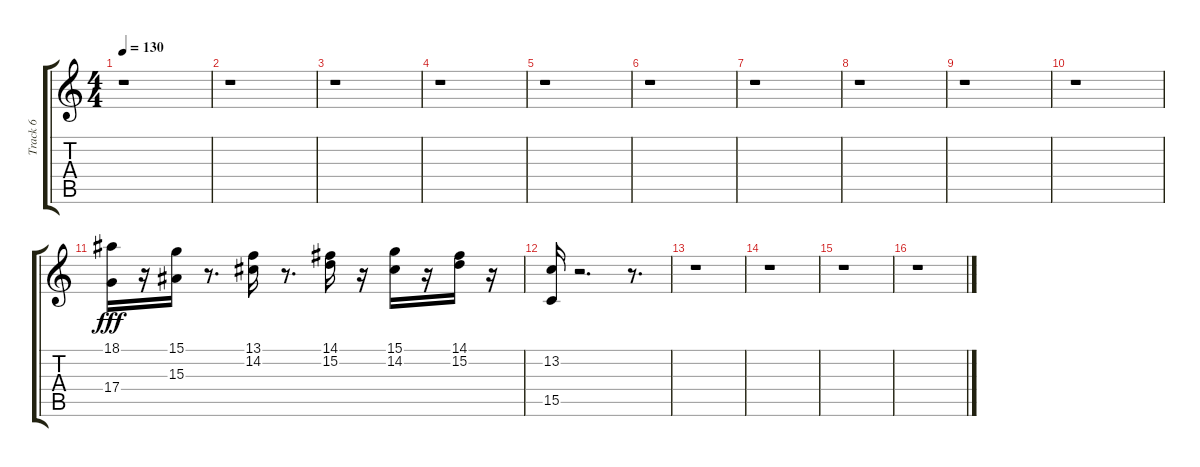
\track ("Track 6" "Track 6") {instrument pizzicatostrings}
\staff {score tabs}
\tuning (E4 B3 G3 D3 A2 E2) {hide}
\ts (4 4)
\tempo 130
\clef g2
\ks c
r.1{dy fff} |
r.1 |
r.1 |
r.1 |
r.1 |
r.1 |
r.1 |
r.1 |
r.1 |
r.1 |
(18.1 17.4).16{volume 9 balance 8} r.16 (15.1 15.3).16 r.8{d} (13.1 14.2).16 r.8{d} (14.1 15.2).16 r.16 (15.1 14.2).16 r.16 (14.1 15.2).16 r.16 |
(13.2 15.5).16 r.2{d} r.8{d} |
r.1 |
r.1 |
r.1 |
r.1
